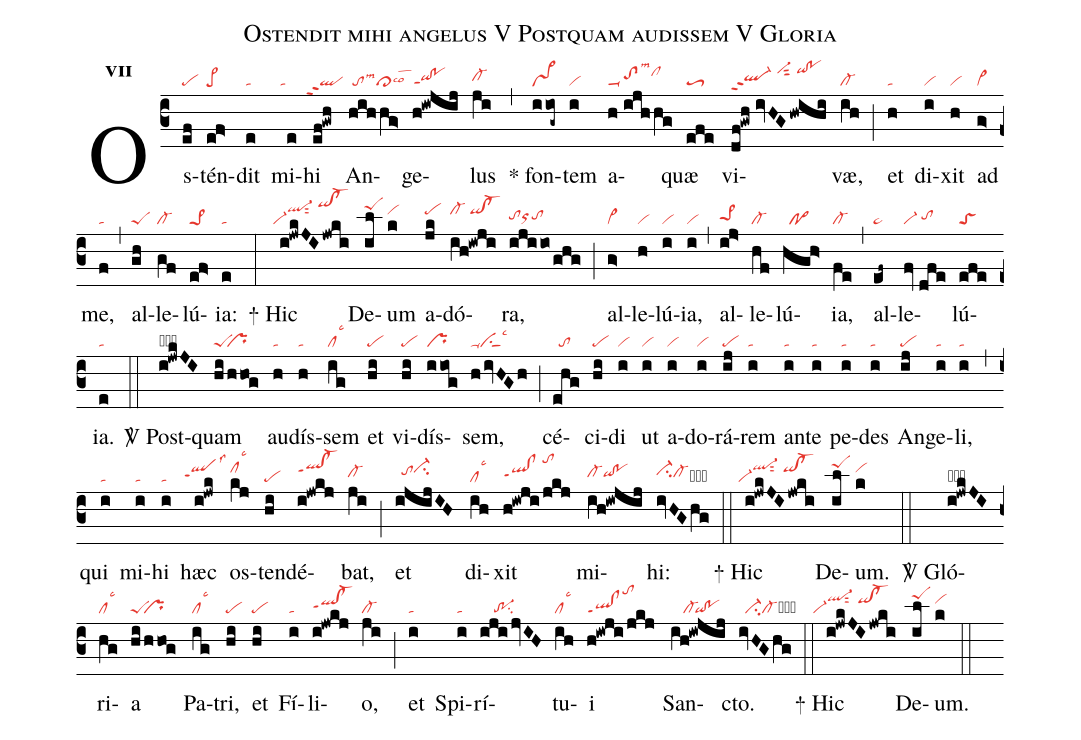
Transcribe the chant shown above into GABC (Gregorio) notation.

name:Ostendit mihi angelus V Postquam audissem V Gloria;
office-part:re;
mode:7;
nabc-lines:1;
%%
initial-style: 1;
name: Ostendit mihi Angelus;
mode: 7;
office-part: Responsorium;
annotation: Resp.;
annotation: vii;
nabc-lines:1;
%%
(c3) Os(ef|pe)tén(ef>|pe>)dit(e|ta) mi(e|``ta)hi(ef!gwh|``qlppt2) An(hih/hg>|/tolsm3cl>lsco3)ge(h!iwjij|qihh!pohhppt1)lus(ji|cl-hh) (,) <sp>*</sp> fon(iiog~|vs>)tem(i|vi) a(h//ijhhg|toppu1lsm3clhj)quæ(efe|toS3) vi(df!gwh//ivHG/hwihi|ql-hhppt2/vi-hksut2/qihk!pohk)væ,(ih|cl-) (;) et(h|ta) di(i|vi)xit(h|vi) ad(g>|vi>) me,(f|ta) (,) al(gh|peS)le(gf|cl-)lú(ef>|pe>1)ia:(e|ta) (:)

<sp>+</sp> Hic(i!jwkJI/jwki|``vi-ql-hksut2/qihm!cl-hm) De(il|peShl)um(k|vihj) a(jk|pehj)dó(ih!iwji|cl-hj/qihj!cl-hj)ra,(ijiio/ghg|tohhorhhtohh) (;) al(g>|vi>)le(h|vi)lú(i|vi)ia,(i|vi) (,) al(ij>|pe>1hh)le(hf|cl-)lú(hgh>|//po>)ia,(fe|cl-) (,) al(ef~|pe~)le(fv//dfe|vi-/tohh)lú(efe|toS)ia.(e|ta) (::)

<sp>V/</sp> Post(i!jwkJI|obql-hjppt1su2)quam(hi/hhog|peS``pr) au(h|ta)dís(h|ta)sem(ig|cllsc3) et(hi|pe) vi(hi|pe)dís(iiog|pr)sem,(h/ivHGh|ciSppu1lsc3) (;) cé(ehg|//to)ci(hi|pe)di(i|vi) ut(i|vi) a(i|vi)do(i|vi)rá(ij|pe)rem(i|ta) an(i|ta)te(i|ta) pe(i|ta)des(i|ta) An(ij|pe)ge(i|ta)li,(i|ta) (,) qui(i|ta) mi(i|ta)hi(i|ta) hæc(i!jwk|```qlhhppt1lss3) os(kj|clhjlsc3)ten(hi|pe)dé(i!jwkj|qlhj!cl-hjppt1)bat,(ji|cl-hh) (;) et(ijijIH|//tohici-hj) di(ih|cllsc3)xit(h!iwji/jkj|qlhh!clhhppt1/tohn) mi(ih!iwjij|cl-hhqihh!pohh)hi:(ivHGhg|ci-hicl-hhcb) (::)

<sp>+</sp> Hic(i!jwkJI/jwki|``vi-ql-hksut2/qihj!cl-hj) De(il|peShl)um.(k|vihj) (::)

<sp>V/</sp> Gló(i!jwkJI|obql-hjppt1su2)ri(hg|cllsc3)a(hi/hhog|peS``pr) Pa(ig|cllsc3)tri,(hi|pe) et(hi|pe) Fí(i|ta)li(i!jwkj|qlhh!cl-hhppt1)o,(ji|cl-) (;) et(i|ta) Spi(i|ta)rí(ijijvIH|////tr-1su2)tu(ih|cllsc3)i(h!iwji/jkj|ql!clppt1tohn) San(ih!iwjij|////cl-`qi!po)cto.(ivHGhg|//ci-cl-cb) (::)

<sp>+</sp> Hic(i!jwkJI/jwki|````vi-ql-hksut2/qihj!cl-hj) De(il|peShl)um.(k|vihj) (::)
